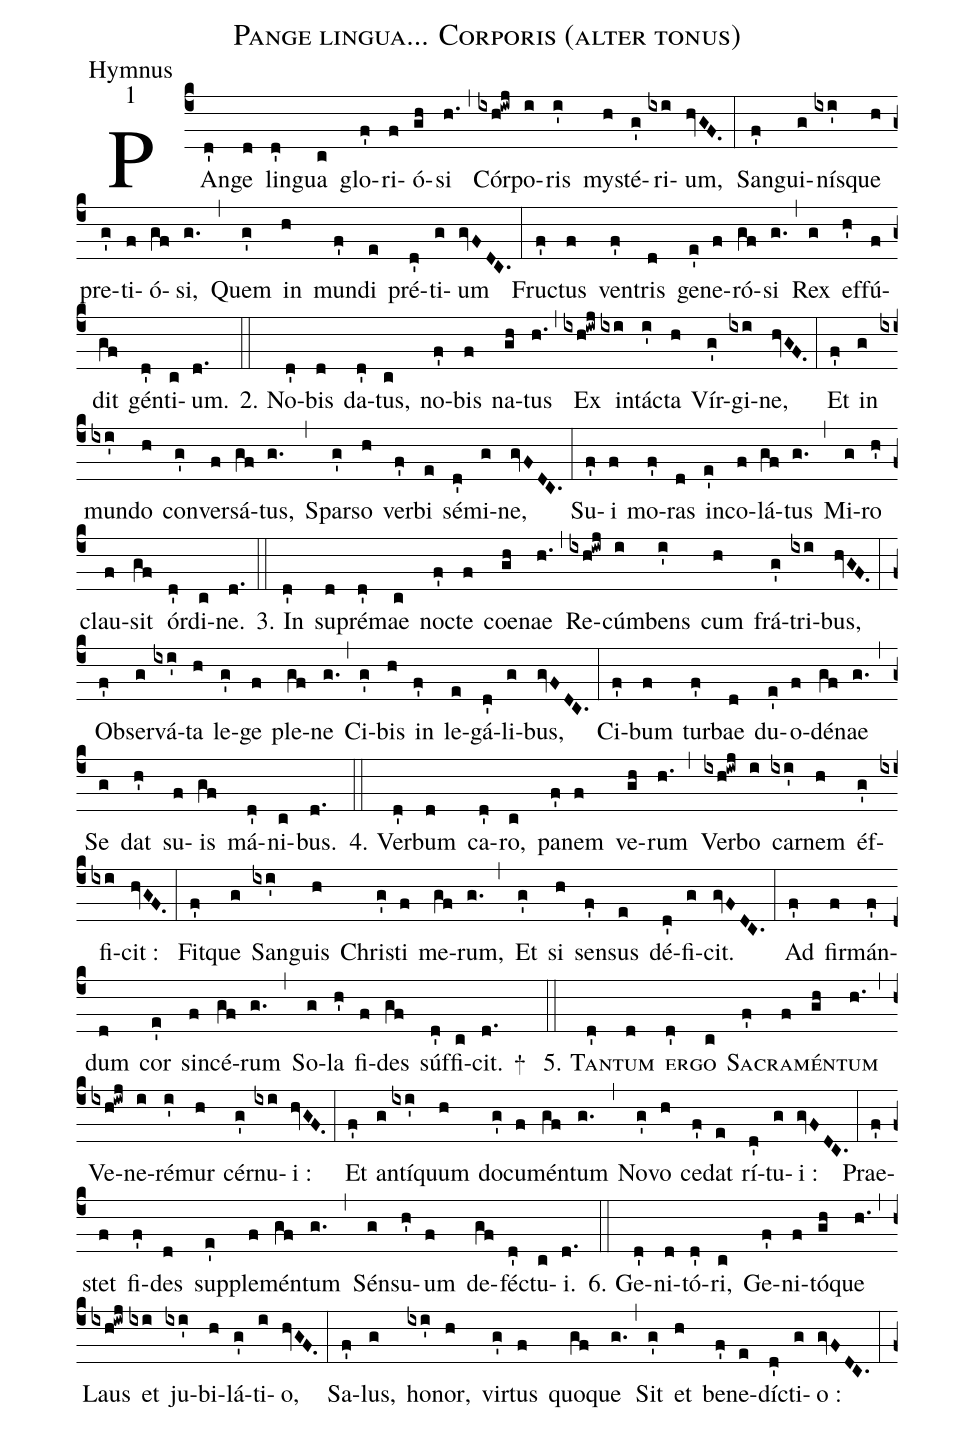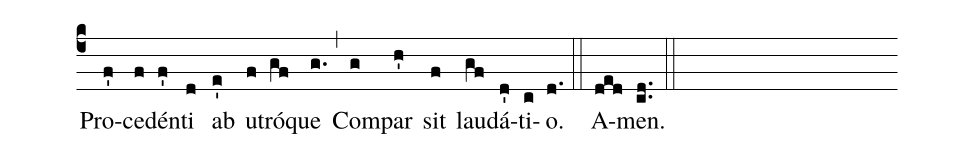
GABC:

name:Pange lingua... Corporis (alter tonus);
office-part:Hymnus;
mode:1;
%%
(c4) PAn(d')ge(d) lin(d')gua(c) glo(f')ri(f)ó(gh)si(h.) (,) Cór(ixh!iwj)po(i)ris(i') my(h)sté(g')ri(ixi)um,(hvGF.) (:) San(f')gui(g)nís(ixi')que(h) pre(g')ti(f)ó(gf)si,(g.) (,) Quem(g') in(h) mun(f')di(e) pré(d')ti(g)um(gvFDC.) (:) Fru(f')ctus(f) ven(f')tris(d) ge(e')ne(f)ró(gf)si(g.) (,) Rex(g) ef(h')fú(f)dit(gf) gén(d')ti(c)um.(d.) (::)
2. No(d')bis(d) da(d')tus,(c) no(f')bis(f) na(gh)tus(h.) (,) Ex(ixh!iwj) in(ixi)tá(i')cta(h) Vír(g')gi(ixi)ne,(hvGF.) (:) Et(f') in(g) mun(ixi')do(h) con(g')ver(f)sá(gf)tus,(g.) (,) Spar(g')so(h) ver(f')bi(e) sé(d')mi(g)ne,(gvFDC.) (:) Su(f')i(f) mo(f')ras(d) in(e')co(f)lá(gf)tus(g.) (,) Mi(g)ro(h') clau(f)sit(gf) ór(d')di(c)ne.(d.) (::)
3. In(d') su(d)pré(d')mae(c) no(f')cte(f) coe(gh)nae(h.) (,) Re(ixh!iwj)cúm(i)bens(i') cum(h) frá(g')tri(ixi)bus,(hvGF.) (:) Ob(f')ser(g)vá(ixi')ta(h) le(g')ge(f) ple(gf)ne(g.) (,) Ci(g')bis(h) in(f') le(e)gá(d')li(g)bus,(gvFDC.) (:) Ci(f')bum(f) tur(f')bae(d) du(e')o(f)dé(gf)nae(g.) (,) Se(g) dat(h') su(f)is(gf) má(d')ni(c)bus.(d.) (::)
4. Ver(d')bum(d) ca(d')ro,(c) pa(f')nem(f) ve(gh)rum(h.) (,) Ver(ixh!iwj)bo(i) car(ixi')nem(h) éf(g')fi(ixi)cit :(hvGF.) (:) Fit(f')que(g) San(ixi')guis(h) Chri(g')sti(f) me(gf)rum,(g.) (,) Et(g') si(h) sen(f')sus(e) dé(d')fi(g)cit.(gvFDC.) (:) Ad(f') fir(f)mán(f')dum(d) cor(e') sin(f)cé(gf)rum(g.) (,) So(g)la(h') fi(f)des(gf) súf(d')fi(c)cit.(d.) +() (::)
5. <sc>Tan</sc>(d')<sc>tum</sc>(d)
<sc>er</sc>(d')<sc>go</sc>(c)
<sc>Sa</sc>(f')<sc>cra</sc>(f)<sc>mén</sc>(gh)<sc>tum</sc>(h.) (,)
Ve(ixh!iwj)ne(i)ré(i')mur(h) cér(g')nu(ixi)i :(hvGF.) (:) Et(f') an(g)tí(ixi')quum(h) do(g')cu(f)mén(gf)tum(g.) (,) No(g')vo(h) ce(f')dat(e) rí(d')tu(g)i :(gvFDC.) (:) Prae(f')stet(f) fi(f')des(d) sup(e')ple(f)mén(gf)tum(g.) (,) Sén(g)su(h')um(f) de(gf)fé(d')ctu(c)i.(d.) (::)
6. Ge(d')ni(d)tó(d')ri,(c) Ge(f')ni(f)tó(gh)que(h.) (,) Laus(ixh!iwj) et(ixi) ju(ixi')bi(h)lá(g')ti(i)o,(hvGF.) (:) Sa(f')lus,(g) ho(ixi')nor,(h) vir(g')tus(f) quo(gf)que(g.) (,) Sit(g') et(h) be(f')ne(e)dí(d')cti(g)o :(gvFDC.) (:) Pro(f')ce(f)dén(f')ti(d) ab(e') u(f)tró(gf)que(g.) (,) Com(g)par(h') sit(f) lau(gf)dá(d')ti(c)o.(d.) (::)
A(ded)men.(cd..) (::)
